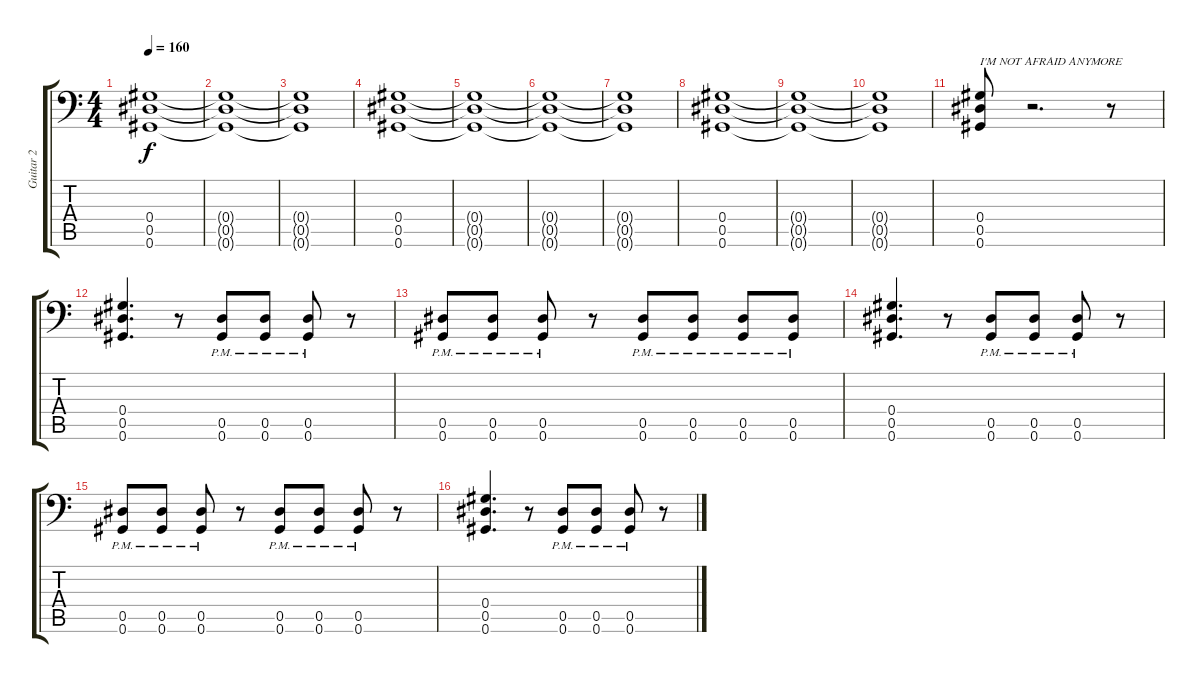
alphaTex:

\track ("Guitar 2" "Guitar 2") {instrument distortionguitar}
\staff {score tabs}
\tuning (Bb3 F3 Db3 Ab2 Eb2 Ab1) {hide}
\ts (4 4)
\tempo 160
\clef f4
\ks c
(0.4{t} 0.5{t} 0.6{t}).1{dy f} |
(0.4{t} 0.5{t} 0.6{t}).1 |
(0.4{t} 0.5{t} 0.6{t}).1 |
(0.4 0.5 0.6).1 |
(0.4{t} 0.5{t} 0.6{t}).1 |
(0.4{t} 0.5{t} 0.6{t}).1 |
(0.4{t} 0.5{t} 0.6{t}).1 |
(0.4 0.5 0.6).1 |
(0.4{t} 0.5{t} 0.6{t}).1 |
(0.4{t} 0.5{t} 0.6{t}).1 |
(0.4 0.5 0.6).8{txt "I'M NOT AFRAID ANYMORE"} r.2{d} r.8 |
(0.4 0.5 0.6).4{d} r.8 (0.5{pm} 0.6{pm}).8 (0.5{pm} 0.6{pm}).8 (0.5{pm} 0.6{pm}).8 r.8 |
(0.5{pm} 0.6{pm}).8 (0.5{pm} 0.6{pm}).8 (0.5{pm} 0.6{pm}).8 r.8 (0.5{pm} 0.6{pm}).8 (0.5{pm} 0.6{pm}).8 (0.5{pm} 0.6{pm}).8 (0.5{pm} 0.6{pm}).8 |
(0.4 0.5 0.6).4{d} r.8 (0.5{pm} 0.6{pm}).8 (0.5{pm} 0.6{pm}).8 (0.5{pm} 0.6{pm}).8 r.8 |
(0.5{pm} 0.6{pm}).8 (0.5{pm} 0.6{pm}).8 (0.5{pm} 0.6{pm}).8 r.8 (0.5{pm} 0.6{pm}).8 (0.5{pm} 0.6{pm}).8 (0.5{pm} 0.6{pm}).8 r.8 |
(0.4 0.5 0.6).4{d} r.8 (0.5{pm} 0.6{pm}).8 (0.5{pm} 0.6{pm}).8 (0.5{pm} 0.6{pm}).8 r.8
